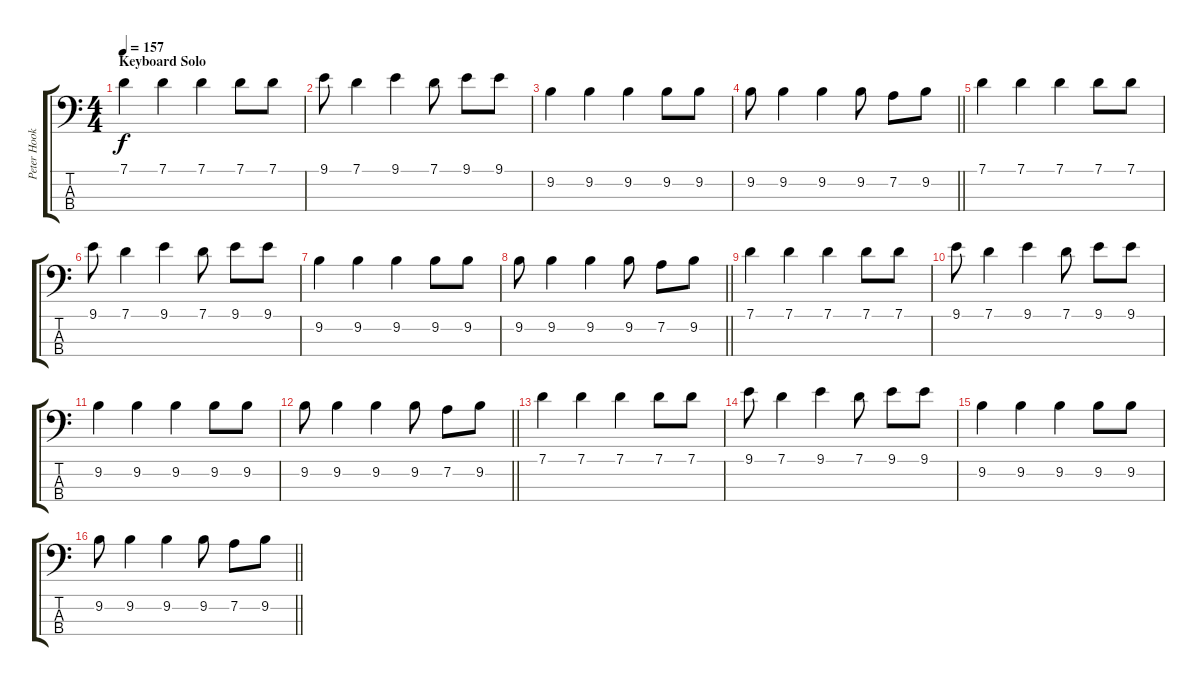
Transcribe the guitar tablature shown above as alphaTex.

\track ("Peter Hook" "Peter Hook") {instrument electricbasspick}
\staff {score tabs}
\tuning (G2 D2 A1 E1) {hide}
\ts (4 4)
\section ("" "Keyboard Solo")
\tempo 157
\clef f4
\ks c
7.1.4{dy f} 7.1.4 7.1.4 7.1.8 7.1.8 |
9.1.8 7.1.4 9.1.4 7.1.8 9.1.8 9.1.8 |
9.2.4 9.2.4 9.2.4 9.2.8 9.2.8 |
\barLineRight lightlight
9.2.8 9.2.4 9.2.4 9.2.8 7.2.8 9.2.8 |
7.1.4 7.1.4 7.1.4 7.1.8 7.1.8 |
9.1.8 7.1.4 9.1.4 7.1.8 9.1.8 9.1.8 |
9.2.4 9.2.4 9.2.4 9.2.8 9.2.8 |
\barLineRight lightlight
9.2.8 9.2.4 9.2.4 9.2.8 7.2.8 9.2.8 |
7.1.4 7.1.4 7.1.4 7.1.8 7.1.8 |
9.1.8 7.1.4 9.1.4 7.1.8 9.1.8 9.1.8 |
9.2.4 9.2.4 9.2.4 9.2.8 9.2.8 |
\barLineRight lightlight
9.2.8 9.2.4 9.2.4 9.2.8 7.2.8 9.2.8 |
7.1.4 7.1.4 7.1.4 7.1.8 7.1.8 |
9.1.8 7.1.4 9.1.4 7.1.8 9.1.8 9.1.8 |
9.2.4 9.2.4 9.2.4 9.2.8 9.2.8 |
\barLineRight lightlight
9.2.8 9.2.4 9.2.4 9.2.8 7.2.8 9.2.8
